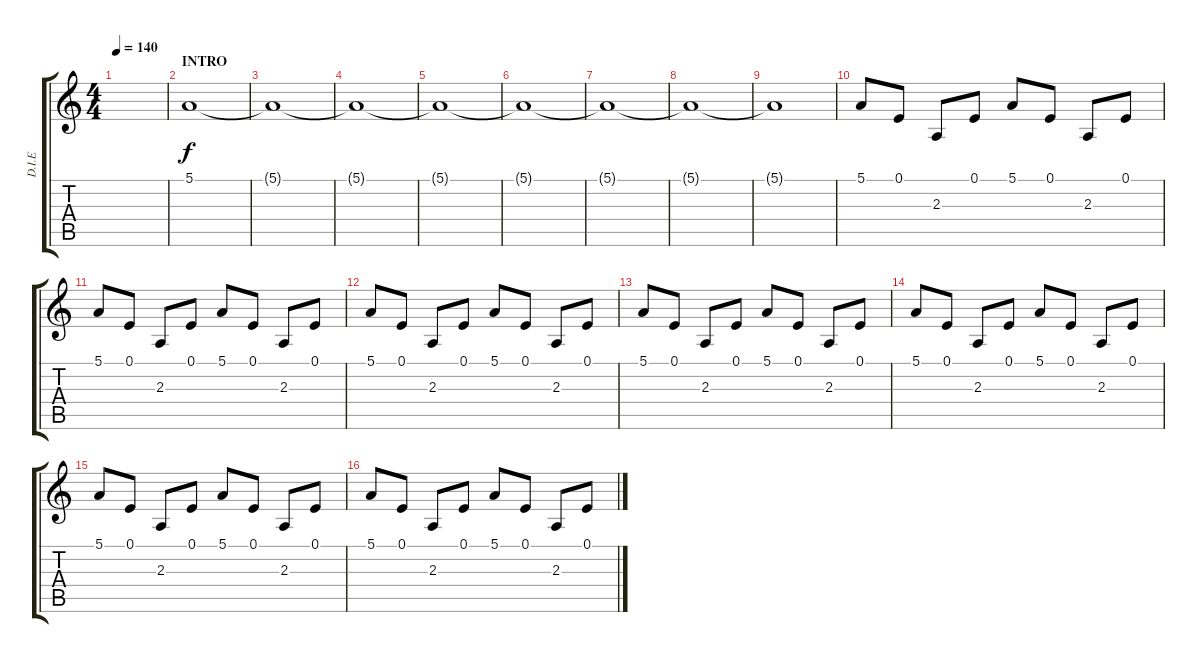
\track ("D.I.E" "D.I.E") {instrument lead2sawtooth}
\staff {score tabs}
\tuning (E4 B3 G3 D3 A2 E2) {hide}
\ts (4 4)
\tempo 140
\clef g2
\ks c
|
\section ("" "INTRO")
5.1.1 |
5.1{t}.1 |
5.1{t}.1 |
5.1{t}.1 |
5.1{t}.1 |
5.1{t}.1 |
5.1{t}.1 |
5.1{t}.1 |
5.1.8 0.1.8 2.3.8 0.1.8 5.1.8 0.1.8 2.3.8 0.1.8 |
5.1.8 0.1.8 2.3.8 0.1.8 5.1.8 0.1.8 2.3.8 0.1.8 |
5.1.8 0.1.8 2.3.8 0.1.8 5.1.8 0.1.8 2.3.8 0.1.8 |
5.1.8 0.1.8 2.3.8 0.1.8 5.1.8 0.1.8 2.3.8 0.1.8 |
5.1.8 0.1.8 2.3.8 0.1.8 5.1.8 0.1.8 2.3.8 0.1.8 |
5.1.8 0.1.8 2.3.8 0.1.8 5.1.8 0.1.8 2.3.8 0.1.8 |
5.1.8 0.1.8 2.3.8 0.1.8 5.1.8 0.1.8 2.3.8 0.1.8
